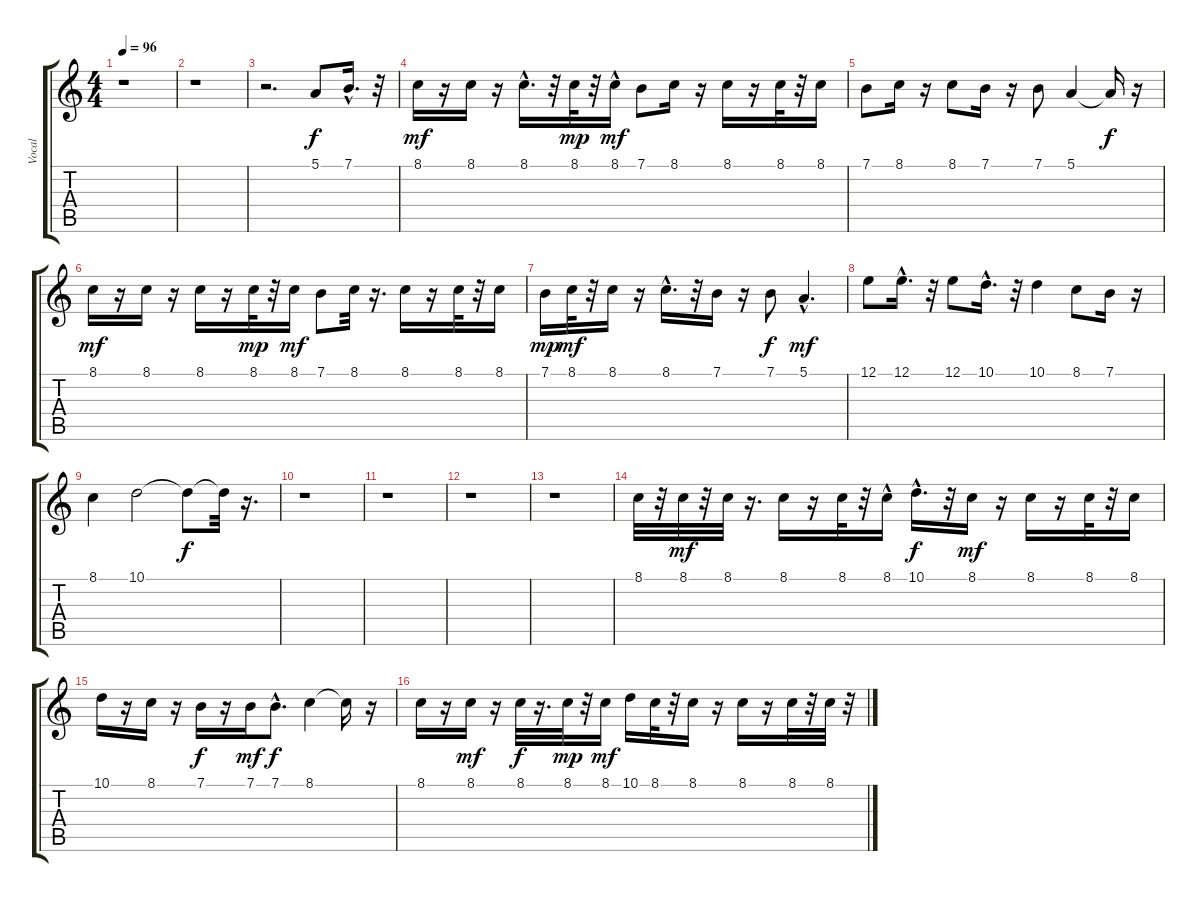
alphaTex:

\track ("Vocal" "Vocal") {instrument lead2sawtooth}
\staff {score tabs}
\tuning (E4 B3 G3 D3 A2 E2) {hide}
\ts (4 4)
\tempo 96
\clef g2
\ks c
r.1{dy f} |
r.1 |
r.2{d} 5.1.8 7.1{hac}.16{d} r.32 |
8.1.16{dy mf} r.16 8.1.16 r.16 8.1{hac}.16{d} r.32 8.1.32{dy mp} r.32 8.1{hac}.16{dy mf} 7.1.8 8.1.16 r.16 8.1.16 r.16 8.1.32 r.32 8.1.16 |
7.1.8 8.1.16 r.16 8.1.8 7.1.16 r.16 7.1.8 5.1.4 5.1{t}.16{dy f} r.16 |
8.1.16{dy mf} r.16 8.1.16 r.16 8.1.16 r.16 8.1.32{dy mp} r.32 8.1.16{dy mf} 7.1.8 8.1.32 r.16{d} 8.1.16 r.16 8.1.32 r.32 8.1.16 |
7.1.16{dy mp} 8.1.32{dy mf} r.32 8.1.16 r.16 8.1{hac}.16{d} r.32 7.1.16 r.16 7.1.8{dy f} 5.1{hac}.4{d dy mf} |
12.1.8 12.1{hac}.16{d} r.32 12.1.8 10.1{hac}.16{d} r.32 10.1.4 8.1.8 7.1.16 r.16 |
8.1.4 10.1.2 10.1{t}.8{dy f} 10.1{t}.32 r.16{d} |
r.1 |
r.1 |
r.1 |
r.1 |
8.1.32 r.32 8.1.32{dy mf} r.32 8.1.32 r.16{d} 8.1.16 r.16 8.1.32 r.32 8.1{hac}.16 10.1{hac}.16{d dy f} r.32 8.1.16{dy mf} r.16 8.1.16 r.16 8.1.32 r.32 8.1.16 |
10.1.16 r.16 8.1.16 r.16 7.1.16{dy f} r.16 7.1.16{dy mf} 7.1{hac}.8{d dy f} 8.1.4 8.1{t}.16 r.16 |
8.1.16 r.16 8.1.16{dy mf} r.16 8.1.32{dy f} r.16{d} 8.1.32{dy mp} r.32 8.1.16{dy mf} 10.1.16 8.1.32 r.32 8.1.16 r.16 8.1.16 r.16 8.1.32 r.32 8.1.32 r.32
